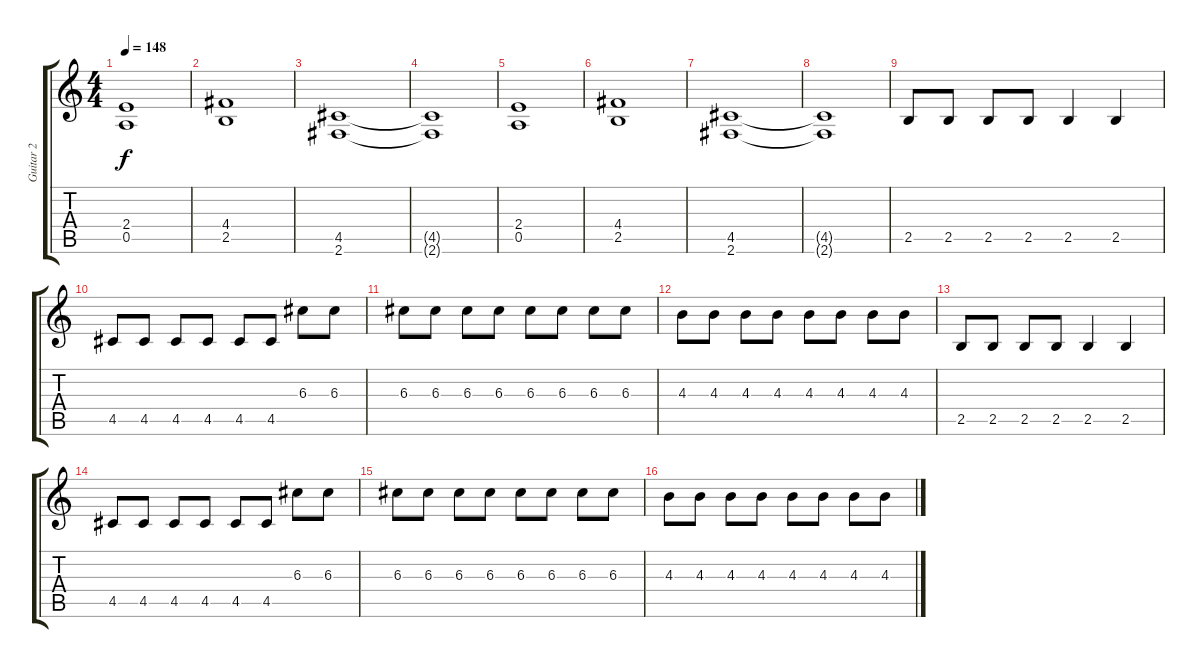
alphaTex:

\track ("Guitar 2" "Guitar 2") {instrument electricguitarclean}
\staff {score tabs}
\tuning (E4 B3 G3 D3 A2 E2) {hide}
\ts (4 4)
\tempo 148
\clef g2
\ks c
(2.4 0.5).1{dy f} |
(4.4 2.5).1 |
(4.5 2.6).1 |
(4.5{t} 2.6{t}).1 |
(2.4 0.5).1 |
(4.4 2.5).1 |
(4.5 2.6).1 |
(4.5{t} 2.6{t}).1 |
2.5.8 2.5.8 2.5.8 2.5.8 2.5.4 2.5.4 |
4.5.8 4.5.8 4.5.8 4.5.8 4.5.8 4.5.8 6.3.8 6.3.8 |
6.3.8 6.3.8 6.3.8 6.3.8 6.3.8 6.3.8 6.3.8 6.3.8 |
4.3.8 4.3.8 4.3.8 4.3.8 4.3.8 4.3.8 4.3.8 4.3.8 |
2.5.8 2.5.8 2.5.8 2.5.8 2.5.4 2.5.4 |
4.5.8 4.5.8 4.5.8 4.5.8 4.5.8 4.5.8 6.3.8 6.3.8 |
6.3.8 6.3.8 6.3.8 6.3.8 6.3.8 6.3.8 6.3.8 6.3.8 |
4.3.8 4.3.8 4.3.8 4.3.8 4.3.8 4.3.8 4.3.8 4.3.8
